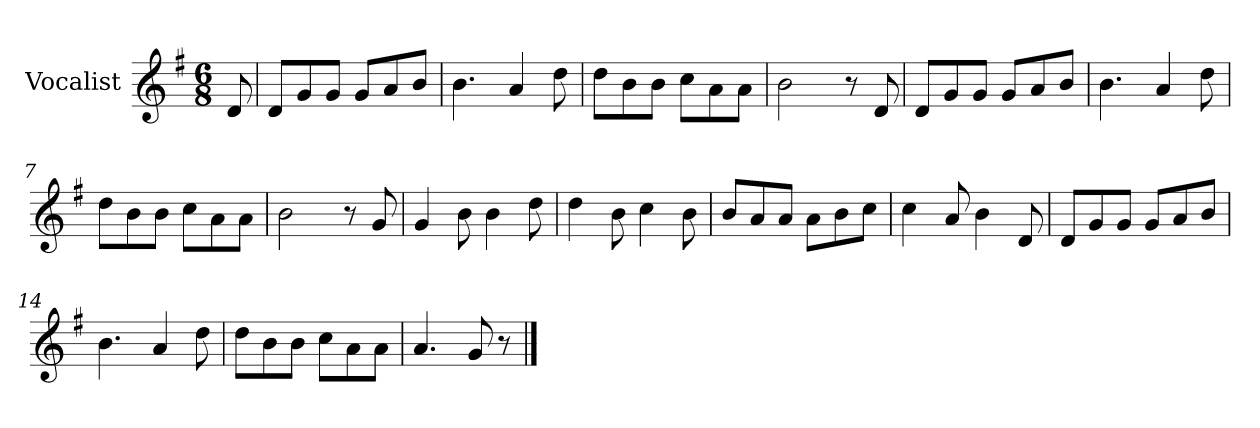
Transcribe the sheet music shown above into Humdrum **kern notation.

**kern
*part1
*staff1
*I"Vocalist
*k[f#]
*G:
*M6/8
=
8d
=1
8dL
8g
8gJ
8gL
8a
8bJ
=2
4.b
4a
8dd
=3
8ddL
8b
8bJ
8ccL
8a
8aJ
=4
2b
8r
8d
=5
8dL
8g
8gJ
8gL
8a
8bJ
=6
4.b
4a
8dd
=7
8ddL
8b
8bJ
8ccL
8a
8aJ
=8
2b
8r
8g
=9
4g
8b
4b
8dd
=10
4dd
8b
4cc
8b
=11
8bL
8a
8aJ
8aL
8b
8ccJ
=12
4cc
8a
4b
8d
=13
8dL
8g
8gJ
8gL
8a
8bJ
=14
4.b
4a
8dd
=15
8ddL
8b
8bJ
8ccL
8a
8aJ
=16
4.a
8g
8r
==
*-
